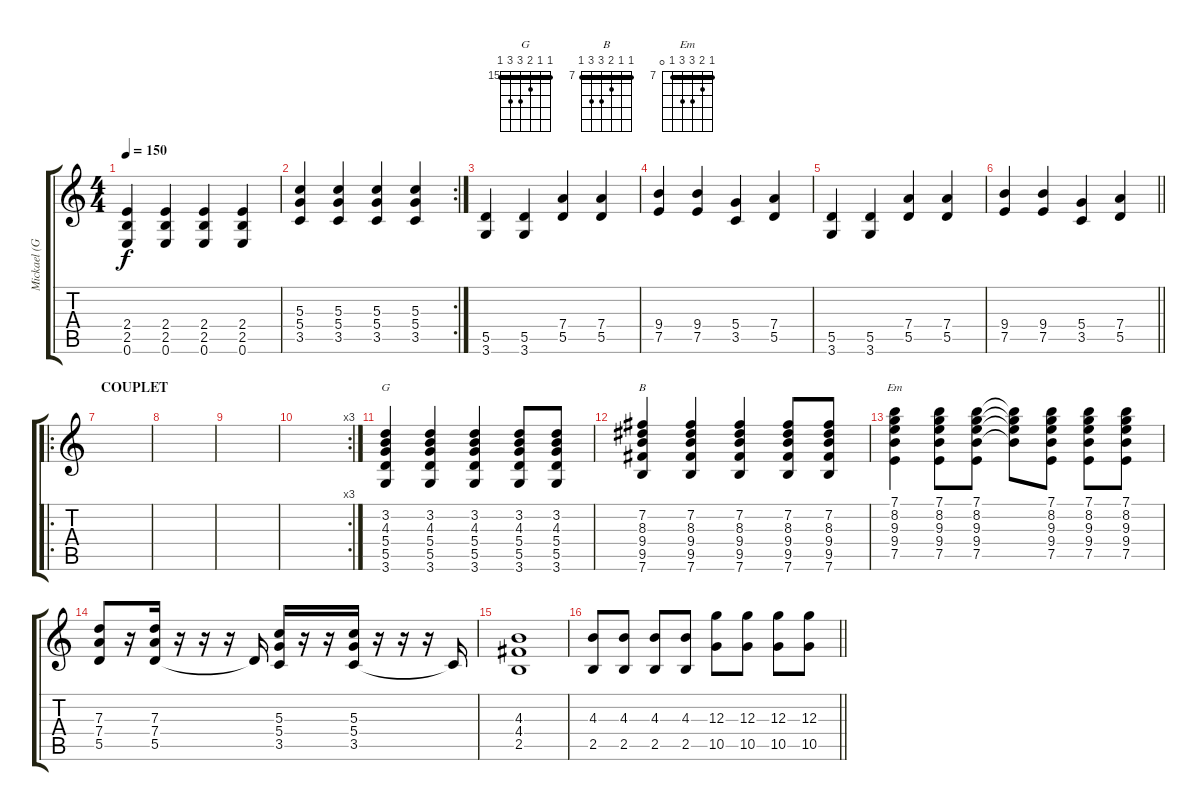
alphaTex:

\track ("Mickael (Guitare_02)" "Mickael (G") {instrument distortionguitar}
\staff {score tabs}
\tuning (E4 B3 G3 D3 A2 E2) {hide}
\chord ("G" 15 15 16 17 17 15) {firstfret 15 barre 15}
\chord ("B" 7 7 8 9 9 7) {firstfret 7 barre 7}
\chord ("Em" 7 8 9 9 7 0) {firstfret 7 barre 7}
\ts (4 4)
\tempo 150
\clef g2
\ks c
(2.4 2.5 0.6).4{dy f} (2.4 2.5 0.6).4 (2.4 2.5 0.6).4 (2.4 2.5 0.6).4 |
\rc 2
(5.3 5.4 3.5).4 (5.3 5.4 3.5).4 (5.3 5.4 3.5).4 (5.3 5.4 3.5).4 |
(5.5 3.6).4 (5.5 3.6).4 (7.4 5.5).4 (7.4 5.5).4 |
(9.4 7.5).4 (9.4 7.5).4 (5.4 3.5).4 (7.4 5.5).4 |
(5.5 3.6).4 (5.5 3.6).4 (7.4 5.5).4 (7.4 5.5).4 |
\barLineRight lightlight
(9.4 7.5).4 (9.4 7.5).4 (5.4 3.5).4 (7.4 5.5).4 |
\ro
\section ("" "COUPLET")
|
|
|
\rc 3
|
(3.2 4.3 5.4 5.5 3.6).4{ch "G"} (3.2 4.3 5.4 5.5 3.6).4 (3.2 4.3 5.4 5.5 3.6).4 (3.2 4.3 5.4 5.5 3.6).8 (3.2 4.3 5.4 5.5 3.6).8 |
(7.2 8.3 9.4 9.5 7.6).4{ch "B"} (7.2 8.3 9.4 9.5 7.6).4 (7.2 8.3 9.4 9.5 7.6).4 (7.2 8.3 9.4 9.5 7.6).8 (7.2 8.3 9.4 9.5 7.6).8 |
(7.1 8.2 9.3 9.4 7.5).4{ch "Em"} (7.1 8.2 9.3 9.4 7.5).8 (7.1 8.2 9.3 9.4 7.5).8 (7.1{t} 8.2{t} 9.3{t} 9.4{t}).8 (7.1 8.2 9.3 9.4 7.5).8 (7.1 8.2 9.3 9.4 7.5).8 (7.1 8.2 9.3 9.4 7.5).8 |
(7.3 7.4 5.5).8 r.16 (7.3 7.4 5.5).16 r.16 r.16 r.16 5.5{t}.16 (5.3 5.4 3.5).16 r.16 r.16 (5.3 5.4 3.5).16 r.16 r.16 r.16 3.5{t}.16 |
(4.3 4.4 2.5).1 |
\barLineRight lightlight
(4.3 2.5).8 (4.3 2.5).8 (4.3 2.5).8 (4.3 2.5).8 (12.3 10.5).8 (12.3 10.5).8 (12.3 10.5).8 (12.3 10.5).8
